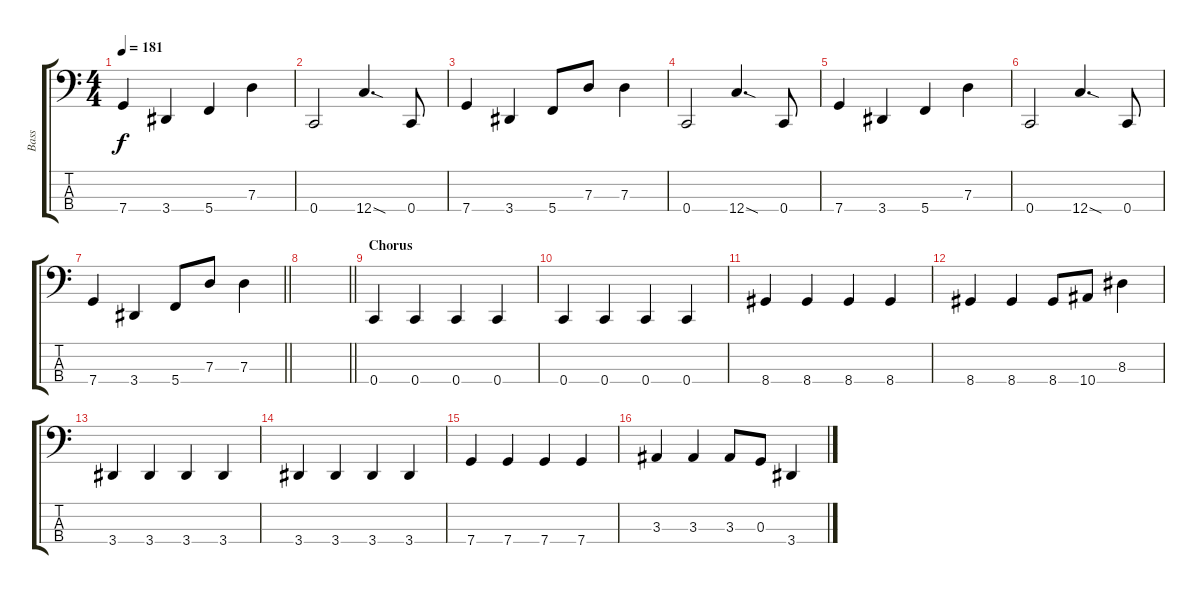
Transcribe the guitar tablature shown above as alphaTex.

\track ("Bass" "Bass") {instrument electricbasspick}
\staff {score tabs}
\tuning (F2 C2 G1 C1) {hide}
\ts (4 4)
\tempo 181
\clef f4
\ks c
7.4.4{dy f} 3.4.4 5.4.4 7.3.4 |
0.4.2 12.4{sod}.4{d} 0.4.8 |
7.4.4 3.4.4 5.4.8 7.3.8 7.3.4 |
0.4.2 12.4{sod}.4{d} 0.4.8 |
7.4.4 3.4.4 5.4.4 7.3.4 |
0.4.2 12.4{sod}.4{d} 0.4.8 |
\barLineRight lightlight
7.4.4 3.4.4 5.4.8 7.3.8 7.3.4 |
\barLineRight lightlight
|
\section ("" "Chorus")
0.4.4 0.4.4 0.4.4 0.4.4 |
0.4.4 0.4.4 0.4.4 0.4.4 |
8.4.4 8.4.4 8.4.4 8.4.4 |
8.4.4 8.4.4 8.4.8 10.4.8 8.3.4 |
3.4.4 3.4.4 3.4.4 3.4.4 |
3.4.4 3.4.4 3.4.4 3.4.4 |
7.4.4 7.4.4 7.4.4 7.4.4 |
3.3.4 3.3.4 3.3.8 0.3.8 3.4.4
